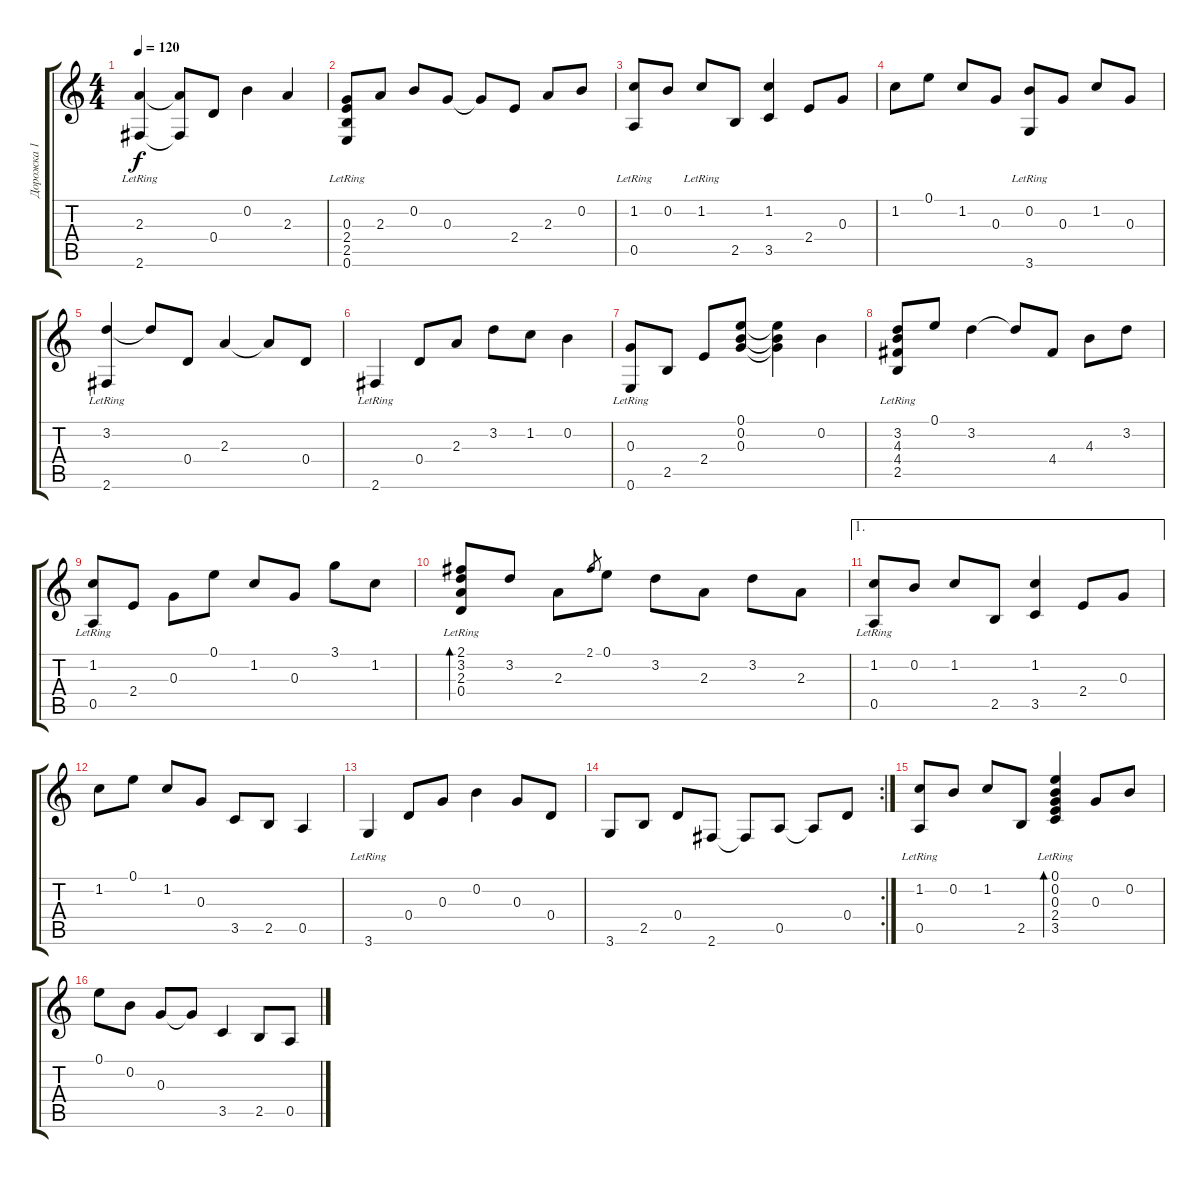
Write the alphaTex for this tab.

\track ("Дорожка 1" "Дорожка 1") {instrument acousticguitarnylon}
\staff {score tabs}
\tuning (E4 B3 G3 D3 A2 E2) {hide}
\ts (4 4)
\tempo 120
\clef g2
\ks c
(2.3 2.6{lr}).4{dy f} (2.3{t} 2.6{t}).8 0.4.8 0.2.4 2.3.4 |
(0.3{lr} 2.4{lr} 2.5{lr} 0.6{lr}).8 2.3.8 0.2.8 0.3.8 0.3{t}.8 2.4.8 2.3.8 0.2.8 |
(1.2 0.5{lr}).8 0.2.8 1.2{lr}.8 2.5.8 (1.2 3.5).4 2.4.8 0.3.8 |
1.2.8 0.1.8 1.2.8 0.3.8 (0.2 3.6{lr}).8 0.3.8 1.2.8 0.3.8 |
(3.2 2.6{lr}).4 3.2{t}.8 0.4.8 2.3.4 2.3{t}.8 0.4.8 |
2.6{lr}.4 0.4.8 2.3.8 3.2.8 1.2.8 0.2.4 |
(0.3 0.6{lr}).8 2.5.8 2.4.8 (0.1 0.2 0.3).8 (0.1{t} 0.2{t} 0.3{t}).4 0.2.4 |
(3.2{lr} 4.3{lr} 4.4{lr} 2.5{lr}).8 0.1.8 3.2.4 3.2{t}.8 4.4.8 4.3.8 3.2.8 |
(1.2 0.5{lr}).8 2.4.8 0.3.8 0.1.8 1.2.8 0.3.8 3.1.8 1.2.8 |
(2.1{lr} 3.2{lr} 2.3{lr} 0.4{lr}).8{bd 120} 3.2.8 2.3.8 2.1.8{gr} 0.1.8 3.2.8 2.3.8 3.2.8 2.3.8 |
\ae 1
(1.2 0.5{lr}).8 0.2.8 1.2.8 2.5.8 (1.2 3.5).4 2.4.8 0.3.8 |
1.2.8 0.1.8 1.2.8 0.3.8 3.5.8 2.5.8 0.5.4 |
3.6{lr}.4 0.4.8 0.3.8 0.2.4 0.3.8 0.4.8 |
\rc 2
3.6.8 2.5.8 0.4.8 2.6.8 2.6{t}.8 0.5.8 0.5{t}.8 0.4.8 |
(1.2 0.5{lr}).8 0.2.8 1.2.8 2.5.8 (0.1{lr} 0.2{lr} 0.3{lr} 2.4{lr} 3.5{lr}).4{bd 120} 0.3.8 0.2.8 |
0.1.8 0.2.8 0.3.8 0.3{t}.8 3.5.4 2.5.8 0.5.8
